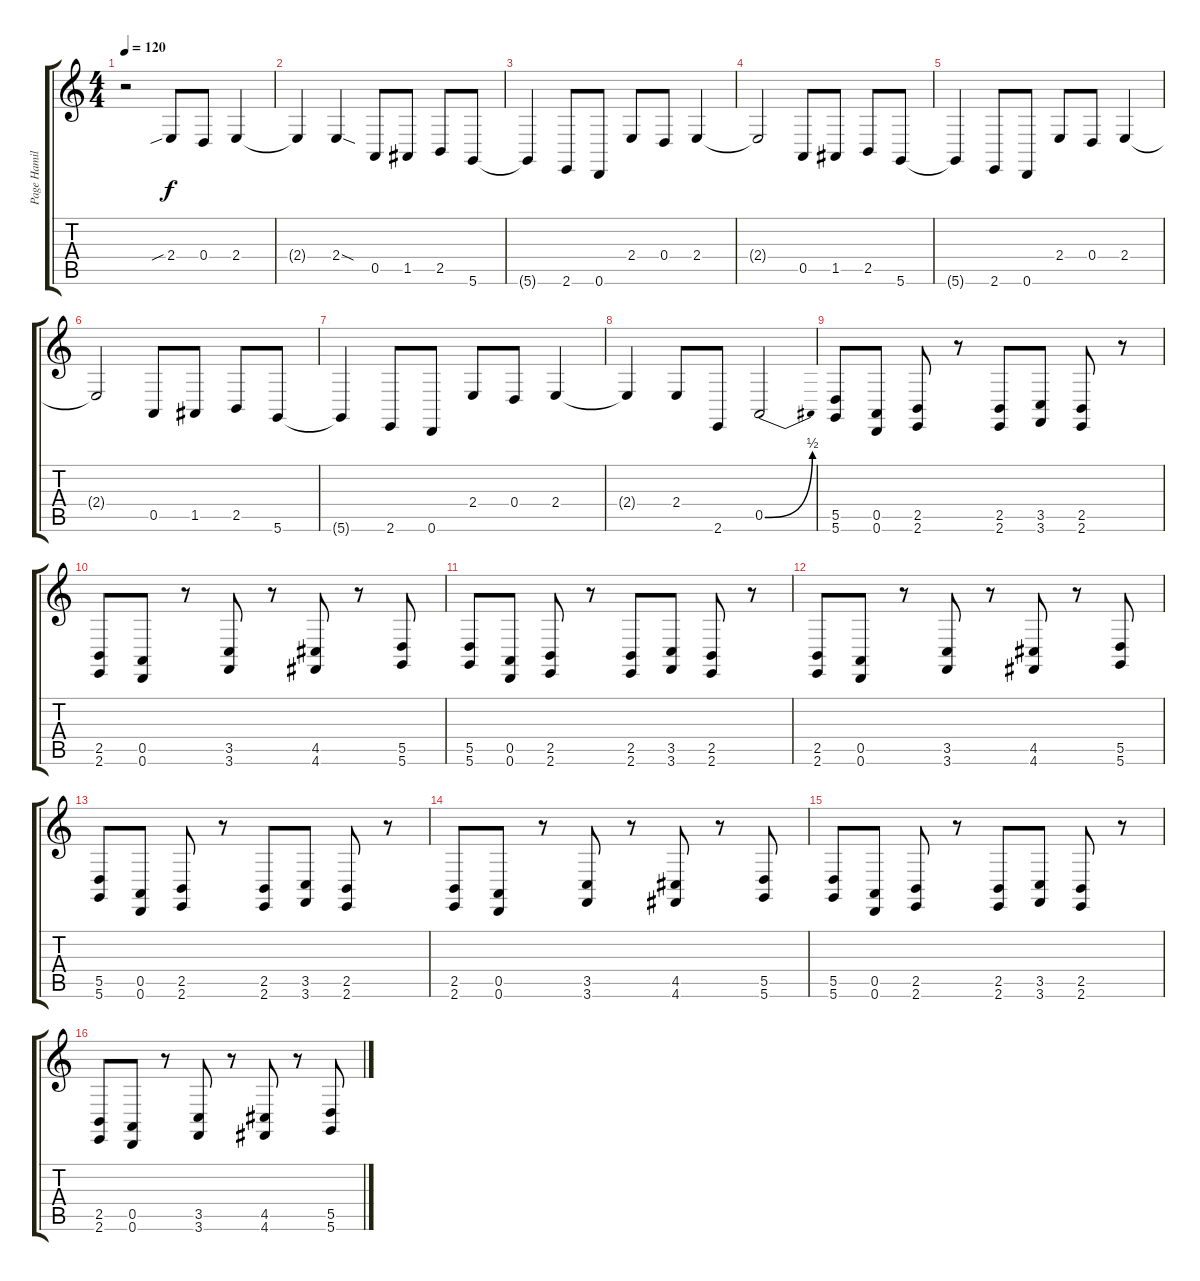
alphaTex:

\track ("Page Hamilton" "Page Hamil") {instrument lead3calliope}
\staff {score tabs}
\tuning (E4 B3 G3 D3 A2 D2) {hide}
\ts (4 4)
\tempo 120
\clef g2
\ks c
r.2{dy f volume 5} 2.4{sib}.8 0.4.8 2.4.4 |
2.4{t}.4 2.4{sod}.4 0.5.8 1.5.8 2.5.8 5.6.8 |
5.6{t}.4 2.6.8 0.6.8 2.4.8 0.4.8 2.4.4 |
2.4{t}.2 0.5.8 1.5.8 2.5.8 5.6.8 |
5.6{t}.4 2.6.8 0.6.8 2.4.8 0.4.8 2.4.4 |
2.4{t}.2 0.5.8 1.5.8 2.5.8 5.6.8 |
5.6{t}.4 2.6.8 0.6.8 2.4.8 0.4.8 2.4.4 |
2.4{t}.4 2.4.8 2.6.8 0.5{be (bend 0 0 60 2)}.2 |
(5.5 5.6).8{volume 9 instrument distortionguitar} (0.5 0.6).8 (2.5 2.6).8 r.8 (2.5 2.6).8 (3.5 3.6).8 (2.5 2.6).8 r.8 |
(2.5 2.6).8 (0.5 0.6).8 r.8 (3.5 3.6).8 r.8 (4.5 4.6).8 r.8 (5.5 5.6).8 |
(5.5 5.6).8 (0.5 0.6).8 (2.5 2.6).8 r.8 (2.5 2.6).8 (3.5 3.6).8 (2.5 2.6).8 r.8 |
(2.5 2.6).8 (0.5 0.6).8 r.8 (3.5 3.6).8 r.8 (4.5 4.6).8 r.8 (5.5 5.6).8 |
(5.5 5.6).8 (0.5 0.6).8 (2.5 2.6).8 r.8 (2.5 2.6).8 (3.5 3.6).8 (2.5 2.6).8 r.8 |
(2.5 2.6).8 (0.5 0.6).8 r.8 (3.5 3.6).8 r.8 (4.5 4.6).8 r.8 (5.5 5.6).8 |
(5.5 5.6).8 (0.5 0.6).8 (2.5 2.6).8 r.8 (2.5 2.6).8 (3.5 3.6).8 (2.5 2.6).8 r.8 |
(2.5 2.6).8 (0.5 0.6).8 r.8 (3.5 3.6).8 r.8 (4.5 4.6).8 r.8 (5.5 5.6).8
